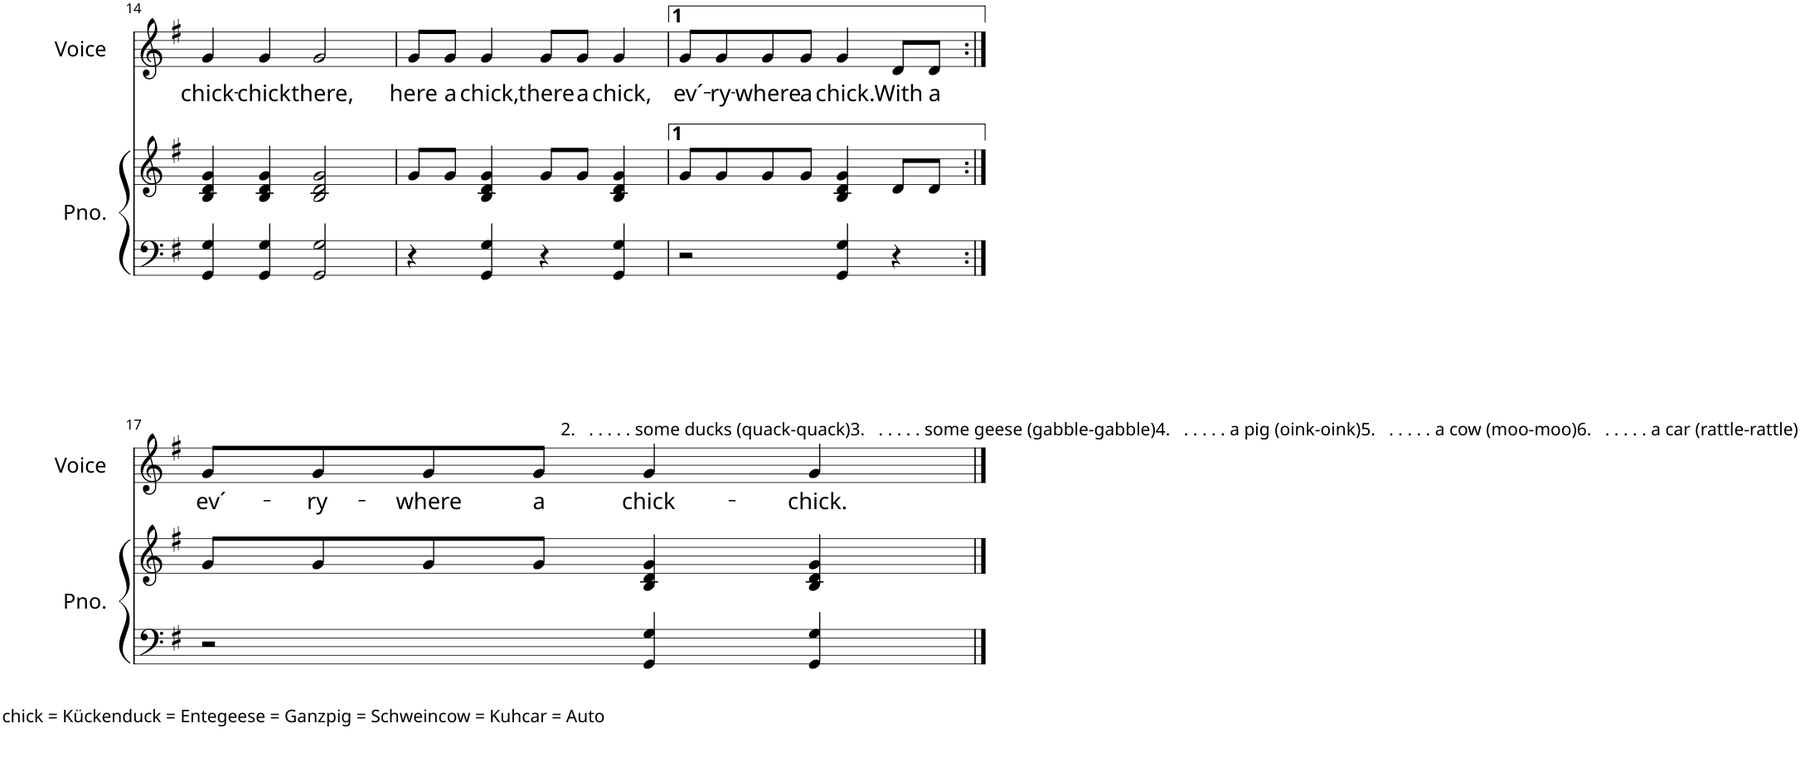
**kern	**kern	**kern	**text
*part2	*part2	*part1	*part1
*staff3	*staff2	*staff1	*staff1
*I"Piano	*	*I"Voice	*
*I'Pno.	*	*I'Voice	*
!!LO:PB:g=z
*clefF4	*clefG2	*clefG2	*
*k[f#]	*k[f#]	*k[f#]	*
*G:	*G:	*G:	*
*M4/4	*M4/4	*M4/4	*
*met(c)	*met(c)	*met(c)	*
=14	=14	=14	=14
!	!	!	!LO:LY:b
4GG/ 4G/	4B/ 4d/ 4g/	4g/	chick-
!	!	!	!LO:LY:b
4GG/ 4G/	4B/ 4d/ 4g/	4g/	-chick
!	!	!	!LO:LY:b
2GG/ 2G/	2B/ 2d/ 2g/	2g/	there,
=15	=15	=15	=15
!	!	!	!LO:LY:b
4r	8g/L	8g/L	here
!	!	!	!LO:LY:b
.	8g/J	8g/J	a
!	!	!	!LO:LY:b
4GG/ 4G/	4B/ 4d/ 4g/	4g/	chick,
!	!	!	!LO:LY:b
4r	8g/L	8g/L	there
!	!	!	!LO:LY:b
.	8g/J	8g/J	a
!	!	!	!LO:LY:b
4GG/ 4G/	4B/ 4d/ 4g/	4g/	chick,
=16	=16	=16	=16
!LO:TX:b:t=2.   . . . . . some ducks (quack-quack)3.   . . . . . some geese (gabble-gabble)4.   . . . . . a pig (oink-oink)5.   . . . . . a cow (moo-moo)6.   . . . . . a car (rattle-rattle)	!	!	!
!	!	!	!LO:LY:b
2r	8g/L	8g/L	ev´-
!	!	!	!LO:LY:b
.	8g/	8g/	-ry-
!	!	!	!LO:LY:b
.	8g/	8g/	-where
!	!	!	!LO:LY:b
.	8g/J	8g/J	a
!	!	!	!LO:LY:b
4GG/ 4G/	4B/ 4d/ 4g/	4g/	chick.
!	!	!	!LO:LY:b
4r	8d/L	8d/L	With
!	!	!	!LO:LY:b
.	8d/J	8d/J	a
!!LO:LB:g=z
=17:|!	=17:|!	=17:|!	=17:|!
!LO:TX:b:t=chick = Kückenduck = Entegeese = Ganzpig = Schweincow = Kuhcar = Auto	!	!	!
!	!	!	!LO:LY:b
2r	8g/L	8g/L	ev´-
!	!	!	!LO:LY:b
.	8g/	8g/	-ry-
!	!	!	!LO:LY:b
.	8g/	8g/	-where
!	!	!	!LO:LY:b
.	8g/J	8g/J	a
!	!	!	!LO:LY:b
4GG/ 4G/	4B/ 4d/ 4g/	4g/	chick-
!	!	!	!LO:LY:b
4GG/ 4G/	4B/ 4d/ 4g/	4g/	-chick.
==	==	==	==
*-	*-	*-	*-
